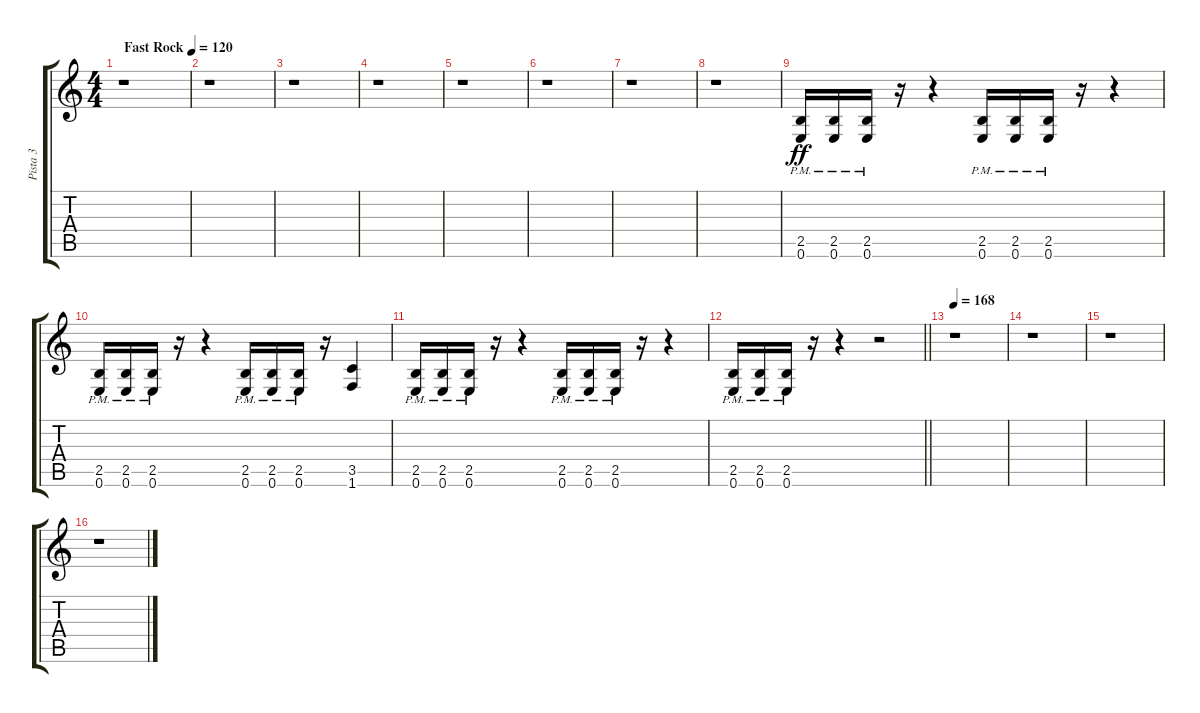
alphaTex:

\track ("Pista 3" "Pista 3") {instrument overdrivenguitar}
\staff {score tabs}
\tuning (E4 B3 G3 D3 A2 E2) {hide}
\ts (4 4)
\tempo (120 "Fast Rock")
\clef g2
\ks c
r.1{dy ff instrument overdrivenguitar} |
r.1 |
r.1 |
r.1 |
r.1 |
r.1 |
r.1 |
r.1 |
(2.5{pm} 0.6{pm}).16 (2.5{pm} 0.6{pm}).16 (2.5{pm} 0.6{pm}).16 r.16 r.4 (2.5{pm} 0.6{pm}).16 (2.5{pm} 0.6{pm}).16 (2.5{pm} 0.6{pm}).16 r.16 r.4 |
(2.5{pm} 0.6{pm}).16 (2.5{pm} 0.6{pm}).16 (2.5{pm} 0.6{pm}).16 r.16 r.4 (2.5{pm} 0.6{pm}).16 (2.5{pm} 0.6{pm}).16 (2.5{pm} 0.6{pm}).16 r.16 (3.5 1.6).4 |
(2.5{pm} 0.6{pm}).16 (2.5{pm} 0.6{pm}).16 (2.5{pm} 0.6{pm}).16 r.16 r.4 (2.5{pm} 0.6{pm}).16 (2.5{pm} 0.6{pm}).16 (2.5{pm} 0.6{pm}).16 r.16 r.4 |
\barLineRight lightlight
(2.5{pm} 0.6{pm}).16 (2.5{pm} 0.6{pm}).16 (2.5{pm} 0.6{pm}).16 r.16 r.4 r.2 |
\tempo 168
r.1 |
r.1 |
r.1 |
r.1
